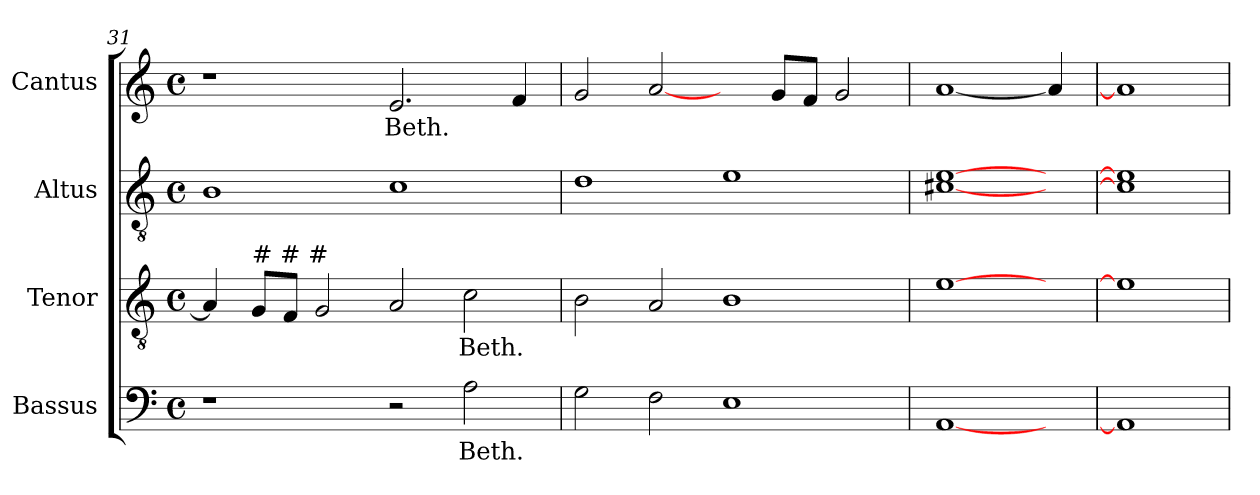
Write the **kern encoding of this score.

**kern	**text	**kern	**text	**kern	**kern	**text
*part4	*part4	*part3	*part3	*part2	*part1	*part1
*staff4	*staff4	*staff3	*staff3	*staff2	*staff1	*staff1
*I"Bassus	*	*I"Tenor	*	*I"Altus	*I"Cantus	*
*clefF4	*	*clefGv2	*	*clefGv2	*clefG2	*
*M4/4	*	*M4/4	*	*M4/4	*M4/4	*
*met(c)	*	*met(c)	*	*met(c)	*met(c)	*
=31	=31	=31	=31	=31	=31	=31
1r	.	4A/]	.	1B	1r	.
!	!	!LO:TX:a:t=# # #	!	!	!	!
.	.	8G/L	.	.	.	.
.	.	8F/J	.	.	.	.
.	.	2G/	.	.	.	.
!	!	!	!	!	!	!LO:LY:b
2r	.	2A/	.	1c	2.e/	Beth.
!	!LO:LY:b	!	!LO:LY:b	!	!	!
2A\	Beth.	2c\	Beth.	.	.	.
.	.	.	.	.	4f/	.
=32	=32	=32	=32	=32	=32	=32
2G\	.	2B\	.	1d	2g/	.
2F\	.	2A/	.	.	[2a/	.
1E	.	1B	.	1e	4ryy	.
.	.	.	.	.	8g/L	.
.	.	.	.	.	8f/J	.
.	.	.	.	.	2g/	.
=33	=33	=33	=33	=33	=33	=33
[1AA	.	[1e	.	[1e [1c#X	[1a	.
4ryy	.	4ryy	.	4ryy	4a/]	.
=34	=34	=34	=34	=34	=34	=34
1AA]	.	1e]	.	1e] 1c#]	1a]	.
=	=	=	=	=	=	=
*-	*-	*-	*-	*-	*-	*-
